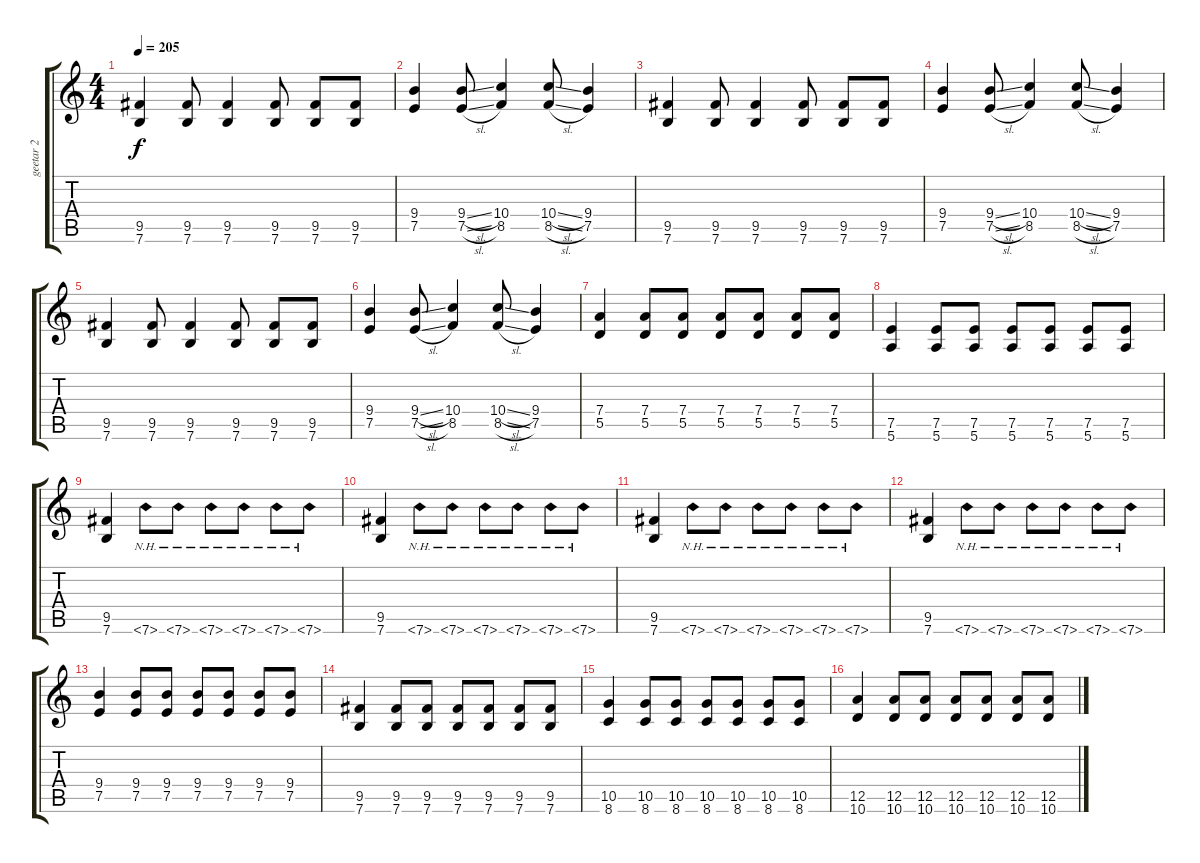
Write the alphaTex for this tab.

\track ("geetar 2" "geetar 2") {instrument distortionguitar}
\staff {score tabs}
\tuning (E4 B3 G3 D3 A2 E2) {hide}
\ts (4 4)
\tempo 205
\clef g2
\ks c
(9.5 7.6).4{dy f} (9.5 7.6).8 (9.5 7.6).4 (9.5 7.6).8 (9.5 7.6).8 (9.5 7.6).8 |
(9.4 7.5).4 (9.4{sl} 7.5{sl}).8 (10.4 8.5).4 (10.4{sl} 8.5{sl}).8 (9.4 7.5).4 |
(9.5 7.6).4 (9.5 7.6).8 (9.5 7.6).4 (9.5 7.6).8 (9.5 7.6).8 (9.5 7.6).8 |
(9.4 7.5).4 (9.4{sl} 7.5{sl}).8 (10.4 8.5).4 (10.4{sl} 8.5{sl}).8 (9.4 7.5).4 |
(9.5 7.6).4 (9.5 7.6).8 (9.5 7.6).4 (9.5 7.6).8 (9.5 7.6).8 (9.5 7.6).8 |
(9.4 7.5).4 (9.4{sl} 7.5{sl}).8 (10.4 8.5).4 (10.4{sl} 8.5{sl}).8 (9.4 7.5).4 |
(7.4 5.5).4 (7.4 5.5).8 (7.4 5.5).8 (7.4 5.5).8 (7.4 5.5).8 (7.4 5.5).8 (7.4 5.5).8 |
(7.5 5.6).4 (7.5 5.6).8 (7.5 5.6).8 (7.5 5.6).8 (7.5 5.6).8 (7.5 5.6).8 (7.5 5.6).8 |
(9.5 7.6).4 7.6{nh}.8 7.6{nh}.8 7.6{nh}.8 7.6{nh}.8 7.6{nh}.8 7.6{nh}.8 |
(9.5 7.6).4 7.6{nh}.8 7.6{nh}.8 7.6{nh}.8 7.6{nh}.8 7.6{nh}.8 7.6{nh}.8 |
(9.5 7.6).4 7.6{nh}.8 7.6{nh}.8 7.6{nh}.8 7.6{nh}.8 7.6{nh}.8 7.6{nh}.8 |
(9.5 7.6).4 7.6{nh}.8 7.6{nh}.8 7.6{nh}.8 7.6{nh}.8 7.6{nh}.8 7.6{nh}.8 |
(9.4 7.5).4 (9.4 7.5).8 (9.4 7.5).8 (9.4 7.5).8 (9.4 7.5).8 (9.4 7.5).8 (9.4 7.5).8 |
(9.5 7.6).4 (9.5 7.6).8 (9.5 7.6).8 (9.5 7.6).8 (9.5 7.6).8 (9.5 7.6).8 (9.5 7.6).8 |
(10.5 8.6).4 (10.5 8.6).8 (10.5 8.6).8 (10.5 8.6).8 (10.5 8.6).8 (10.5 8.6).8 (10.5 8.6).8 |
(12.5 10.6).4 (12.5 10.6).8 (12.5 10.6).8 (12.5 10.6).8 (12.5 10.6).8 (12.5 10.6).8 (12.5 10.6).8
